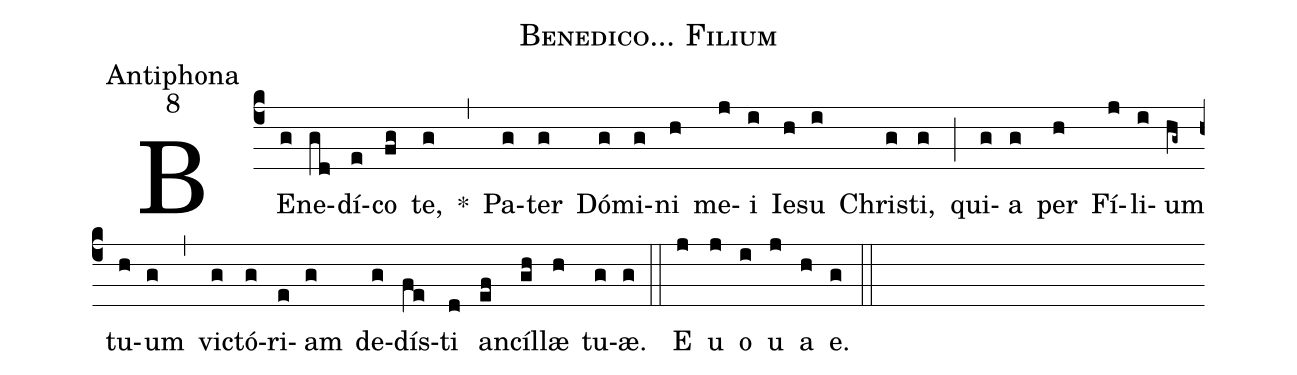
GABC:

name:Benedico... Filium;
office-part:Antiphona;
mode:8;
%%
(c4) BE(g)ne(gd)dí(e)co(fg) te,(g) *(,)
Pa(g)ter(g) Dó(g)mi(g)ni(h) me(j)i(i) Ie(h)su(i) Chris(g)ti,(g) (;)
qui(g)a(g) per(h) Fí(j)li(i)um(hg~) tu(h)um(g) (,)
vic(g)tó(g)ri(e)am(g) de(g)dís(fe)ti(d) an(ef)cíl(gh)læ(h) tu(g)æ.(g) (::)
<eu>E(j) u(j) o(i) u(j) a(h) e.</eu>(g) (::)
